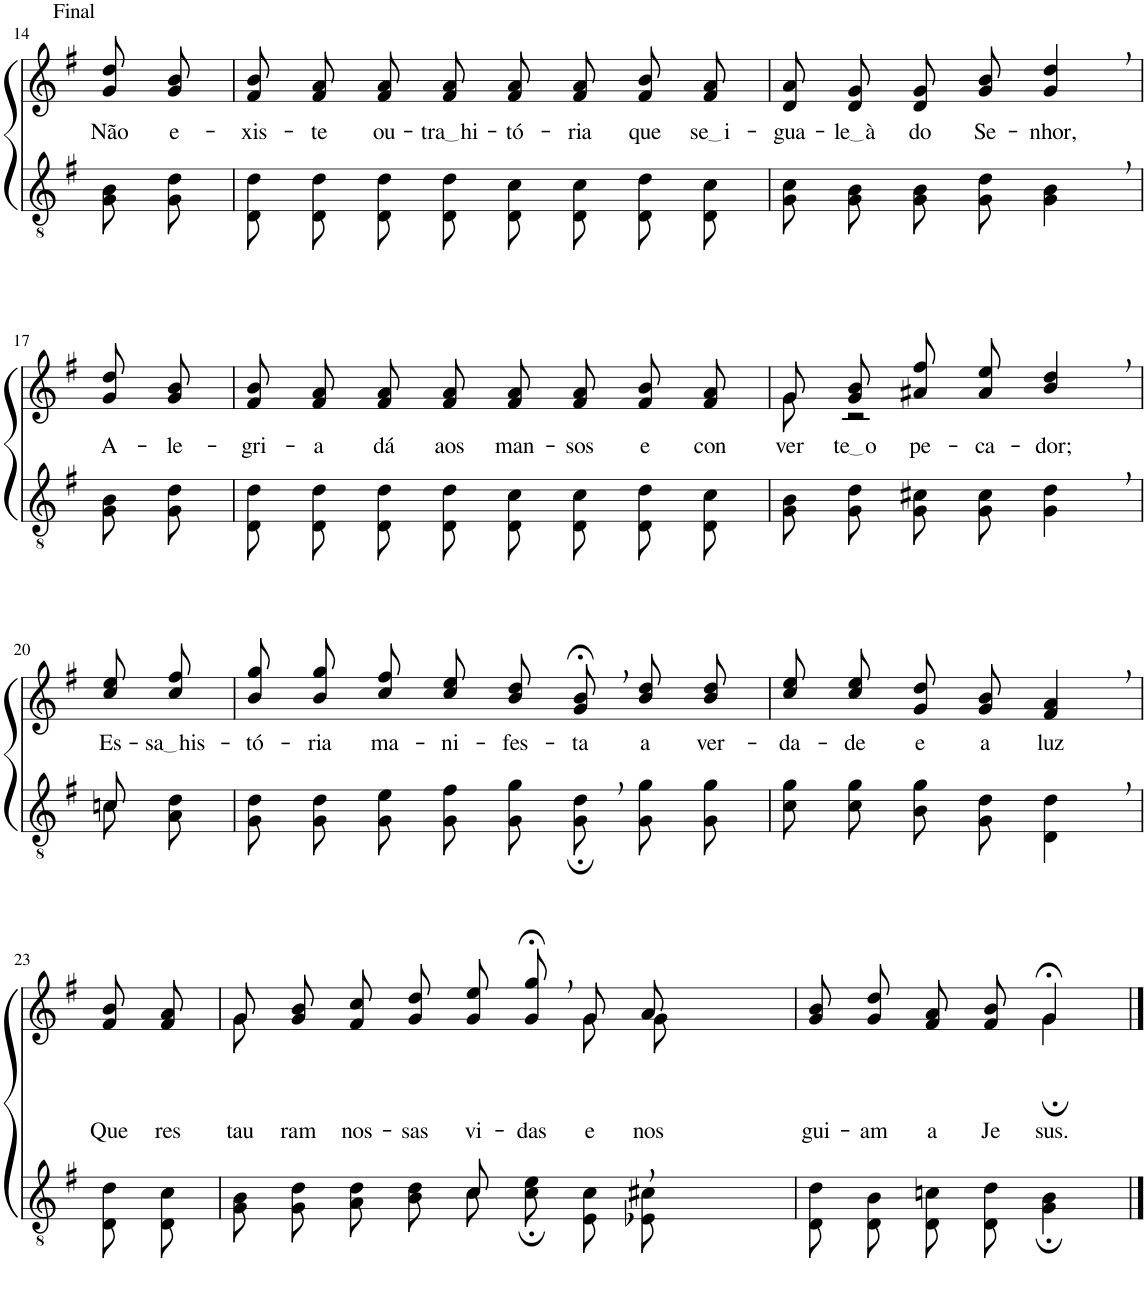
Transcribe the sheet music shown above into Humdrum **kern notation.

**kern	**kern	**text
*part2	*part1	*part1
*staff2	*staff1	*staff1
*I"Parte III e IV	*I"Parte I e II	*
!!LO:PB:g=z
*clefGv2	*clefG2	*
*Trd3c5	*Trd3c5	*
*k[f#]	*k[f#]	*
*M4/4	*M4/4	*
=14	=14	=14
!	!LO:TX:a:t=Final	!
!	!	!LO:LY:b
8G\ 8B\L	8g/ 8dd/L	Não
!	!	!LO:LY:b
8G\ 8d\J	8g/ 8b/J	e-
=15	=15	=15
!	!	!LO:LY:b
8D/ 8d/L	8f#/ 8b/L	-xis-
!	!	!LO:LY:b
8D/ 8d/J	8f#/ 8a/J	-te
!	!	!LO:LY:b
8D/ 8d/L	8f#/ 8a/L	ou-
!	!	!LO:LY:b
8D/ 8d/J	8f#/ 8a/J	tra hi
!	!	!LO:LY:b
8D/ 8c/L	8f#/ 8a/L	-tó-
!	!	!LO:LY:b
8D/ 8c/J	8f#/ 8a/J	-ria
!	!	!LO:LY:b
8D/ 8d/L	8f#/ 8b/L	que
!	!	!LO:LY:b
8D/ 8c/J	8f#/ 8a/J	se i
=16	=16	=16
!	!	!LO:LY:b
8G/ 8c/L	8d/ 8a/L	-gua-
!	!	!LO:LY:b
8G/ 8B/J	8d/ 8g/J	le à
!	!	!LO:LY:b
8G\ 8B\L	8d/ 8g/L	do
!	!	!LO:LY:b
8G\ 8d\J	8g/ 8b/J	Se-
!	!	!LO:LY:b
4G\, 4B\,	4g/, 4dd/,	-nhor,
!!LO:LB:g=z
=17	=17	=17
!	!	!LO:LY:b
8G\ 8B\L	8g/ 8dd/L	A-
!	!	!LO:LY:b
8G\ 8d\J	8g/ 8b/J	-le-
=18	=18	=18
!	!	!LO:LY:b
8D/ 8d/L	8f#/ 8b/L	-gri-
!	!	!LO:LY:b
8D/ 8d/J	8f#/ 8a/J	-a
!	!	!LO:LY:b
8D/ 8d/L	8f#/ 8a/L	dá
!	!	!LO:LY:b
8D/ 8d/J	8f#/ 8a/J	aos
!	!	!LO:LY:b
8D/ 8c/L	8f#/ 8a/L	man-
!	!	!LO:LY:b
8D/ 8c/J	8f#/ 8a/J	-sos
!	!	!LO:LY:b
8D/ 8d/L	8f#/ 8b/L	e
!	!	!LO:LY:b
8D/ 8c/J	8f#/ 8a/J	con-
=19	=19	=19
*	*^	*
!	!	!	!LO:LY:b
8G\ 8B\L	8g/L	8g\	-ver-
!	!	!	!LO:LY:b
8G\ 8d\J	8g/ 8b/J	2r	te o
!	!	!	!LO:LY:b
8G/ 8c#X/L	8a#X\ 8ff#\L	.	pe-
!	!	!	!LO:LY:b
8G/ 8c#/J	8a#\ 8ee\J	.	-ca-
!	!	!	!LO:LY:b
4G\, 4d\,	4b/, 4dd/,	.	-dor;
.	.	8ryy	.
!!LO:LB:g=z
=20	=20	=20	=20
*^	*	*	*
!	!	!	!	!LO:LY:b
*	*	*v	*v	*
8cn/	8c\L	8cc\ 8ee\L	Es-
!	!	!	!LO:LY:b
8ryy	8A\ 8d\J	8cc\ 8ff#\J	sa his
=21	=21	=21	=21
!	!	!	!LO:LY:b
*v	*v	*	*
8G\ 8d\L	8b\ 8gg\L	-tó-
!	!	!LO:LY:b
8G\ 8d\J	8b\ 8gg\J	-ria
!	!	!LO:LY:b
8G\ 8e\L	8cc\ 8ff#\L	ma-
!	!	!LO:LY:b
8G\ 8f#\J	8cc\ 8ee\J	-ni-
!	!	!LO:LY:b
8G\ 8g\L	8b\ 8dd\L	-fes-
!	!	!LO:LY:b
8G;,\ 8d;,\J	8g;<,\ 8b;<,\J	-ta
!	!	!LO:LY:b
8G\ 8g\L	8b\ 8dd\L	a
!	!	!LO:LY:b
8G\ 8g\J	8b\ 8dd\J	ver-
=22	=22	=22
!	!	!LO:LY:b
8c\ 8g\L	8cc\ 8ee\L	-da-
!	!	!LO:LY:b
8c\ 8g\J	8cc\ 8ee\J	-de
!	!	!LO:LY:b
8B\ 8g\L	8g/ 8dd/L	e
!	!	!LO:LY:b
8G\ 8d\J	8g/ 8b/J	a
!	!	!LO:LY:b
4D\, 4d\,	4f#/, 4a/,	luz
!!LO:LB:g=z
=23	=23	=23
!	!	!LO:LY:b
8D/ 8d/L	8f#/ 8b/L	Que
!	!	!LO:LY:b
8D/ 8c/J	8f#/ 8a/J	res-
=24	=24	=24
*^	*^	*
!	!	!	!	!LO:LY:b
2ryy	8G\ 8B\L	8g/L	8g\L	-tau-
!	!	!	!	!LO:LY:b
.	8G\ 8d\J	8g/ 8b/J	8ryy	-ram
!	!	!	!	!LO:LY:b
*	*	*v	*v	*
.	8A\ 8d\L	8f#/ 8cc/L	nos-
!	!	!	!LO:LY:b
.	8B\ 8d\J	8g/ 8dd/J	-sas
!	!	!	!LO:LY:b
8c/	8c\L	8g\ 8ee\L	vi-
!	!	!	!LO:LY:b
4.ryy	8c;\ 8e;\J	8g;<,\ 8gg;<,\J	-das
*	*	*^	*
!	!	!	!	!LO:LY:b
.	8E/ 8c/L	8g/L	8g\	e
!	!	!	!	!LO:LY:b
.	8E-X/ 8c#X/J	8a/J	8g\J	nos
=25	=25	=25	=25	=25
!	!	!	!	!LO:LY:b
*v	*v	*	*	*
8D/ 8d/L	8g\ 8b\L	2ryy	gui-
!	!	!	!LO:LY:b
8D/ 8B/J	8g\ 8dd\J	.	-am
!	!	!	!LO:LY:b
8D/ 8cn/L	8f#/ 8a/L	.	a
!	!	!	!LO:LY:b
8D/ 8d/J	8f#/ 8b/J	.	Je-
!	!	!	!LO:LY:b
4G\; 4B\;	4g;</	4g;\	-sus.
*	*v	*v	*
==	==	==
*-	*-	*-
